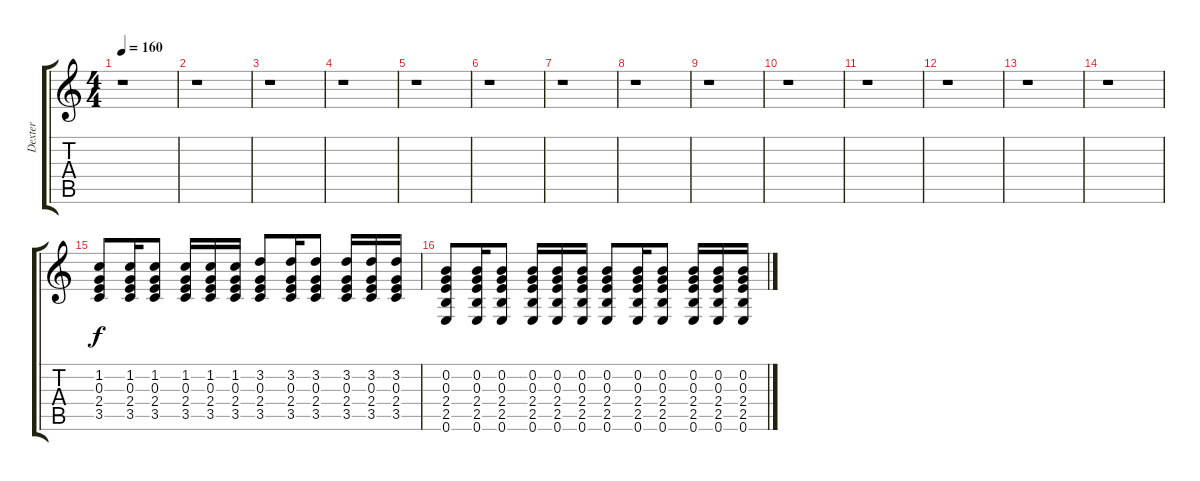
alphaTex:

\track ("Dexter" "Dexter") {instrument acousticguitarsteel}
\staff {score tabs}
\tuning (E4 B3 G3 D3 A2 E2) {hide}
\ts (4 4)
\tempo 160
\clef g2
\ks c
r.1{dy f} |
r.1 |
r.1 |
r.1 |
r.1 |
r.1 |
r.1 |
r.1 |
r.1 |
r.1 |
r.1 |
r.1 |
r.1 |
r.1 |
(1.2 0.3 2.4 3.5).8{volume 7} (1.2 0.3 2.4 3.5).16 (1.2 0.3 2.4 3.5).8 (1.2 0.3 2.4 3.5).16 (1.2 0.3 2.4 3.5).16 (1.2 0.3 2.4 3.5).16 (3.2 0.3 2.4 3.5).8 (3.2 0.3 2.4 3.5).16 (3.2 0.3 2.4 3.5).8 (3.2 0.3 2.4 3.5).16 (3.2 0.3 2.4 3.5).16 (3.2 0.3 2.4 3.5).16 |
(0.2 0.3 2.4 2.5 0.6).8 (0.2 0.3 2.4 2.5 0.6).16 (0.2 0.3 2.4 2.5 0.6).8 (0.2 0.3 2.4 2.5 0.6).16 (0.2 0.3 2.4 2.5 0.6).16 (0.2 0.3 2.4 2.5 0.6).16 (0.2 0.3 2.4 2.5 0.6).8 (0.2 0.3 2.4 2.5 0.6).16 (0.2 0.3 2.4 2.5 0.6).8 (0.2 0.3 2.4 2.5 0.6).16 (0.2 0.3 2.4 2.5 0.6).16 (0.2 0.3 2.4 2.5 0.6).16
